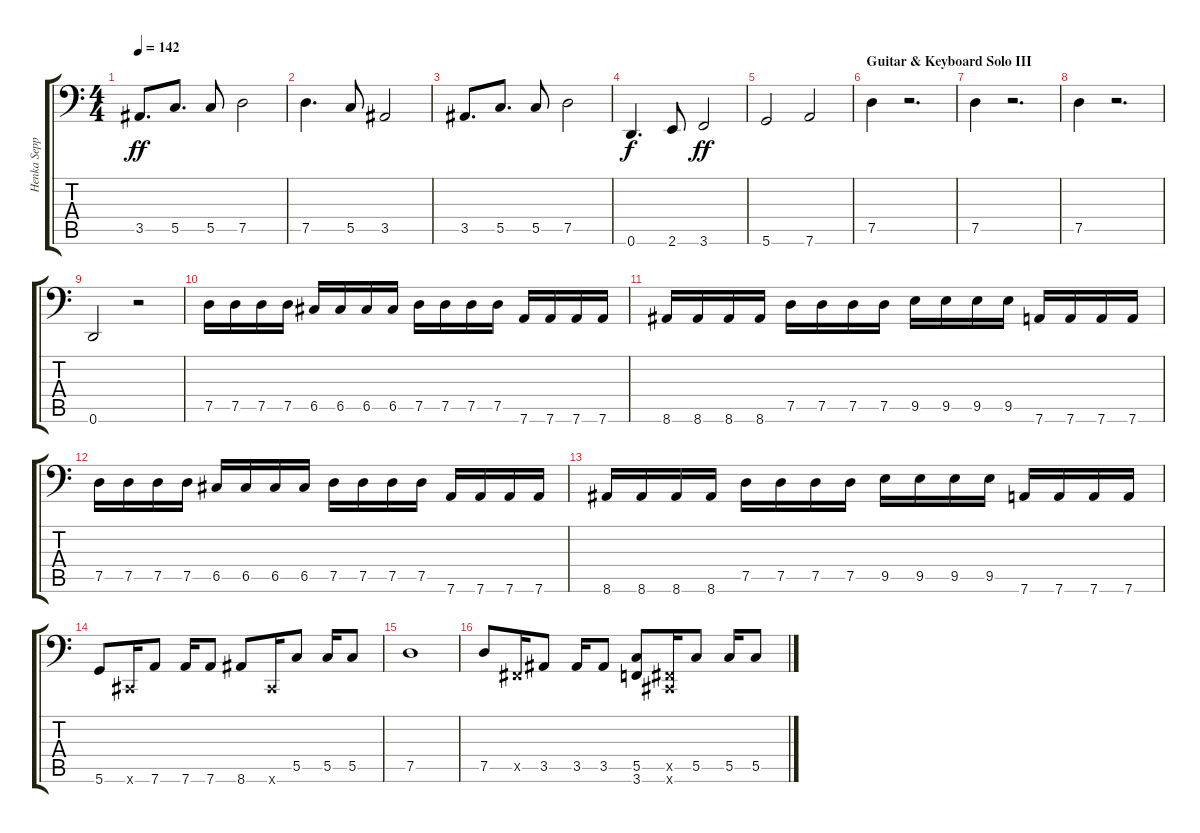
\track ("Henka Seppäla" "Henka Sepp") {instrument electricbasspick}
\staff {score tabs}
\tuning (D3 A2 F2 C2 G1 D1) {hide}
\ts (4 4)
\tempo 142
\clef f4
\ks c
3.5.8{d dy ff} 5.5.8{d} 5.5.8 7.5.2 |
7.5.4{d} 5.5.8 3.5.2 |
3.5.8{d} 5.5.8{d} 5.5.8 7.5.2 |
0.6.4{d dy f} 2.6.8 3.6.2{dy ff} |
5.6.2 7.6.2 |
\section ("" "Guitar & Keyboard Solo III")
7.5.4 r.2{d} |
7.5.4 r.2{d} |
7.5.4 r.2{d} |
0.6.2 r.2 |
7.5.16 7.5.16 7.5.16 7.5.16 6.5.16 6.5.16 6.5.16 6.5.16 7.5.16 7.5.16 7.5.16 7.5.16 7.6.16 7.6.16 7.6.16 7.6.16 |
8.6.16 8.6.16 8.6.16 8.6.16 7.5.16 7.5.16 7.5.16 7.5.16 9.5.16 9.5.16 9.5.16 9.5.16 7.6.16 7.6.16 7.6.16 7.6.16 |
7.5.16 7.5.16 7.5.16 7.5.16 6.5.16 6.5.16 6.5.16 6.5.16 7.5.16 7.5.16 7.5.16 7.5.16 7.6.16 7.6.16 7.6.16 7.6.16 |
8.6.16 8.6.16 8.6.16 8.6.16 7.5.16 7.5.16 7.5.16 7.5.16 9.5.16 9.5.16 9.5.16 9.5.16 7.6.16 7.6.16 7.6.16 7.6.16 |
5.6.8 -1.6{x}.16 7.6.8 7.6.16 7.6.8 8.6.8 -1.6{x}.16 5.5.8 5.5.16 5.5.8 |
7.5.1 |
7.5.8 -1.5{x}.16 3.5.8 3.5.16 3.5.8 (5.5 3.6).8 (-1.5{x} -1.6{x}).16 5.5.8 5.5.16 5.5.8
